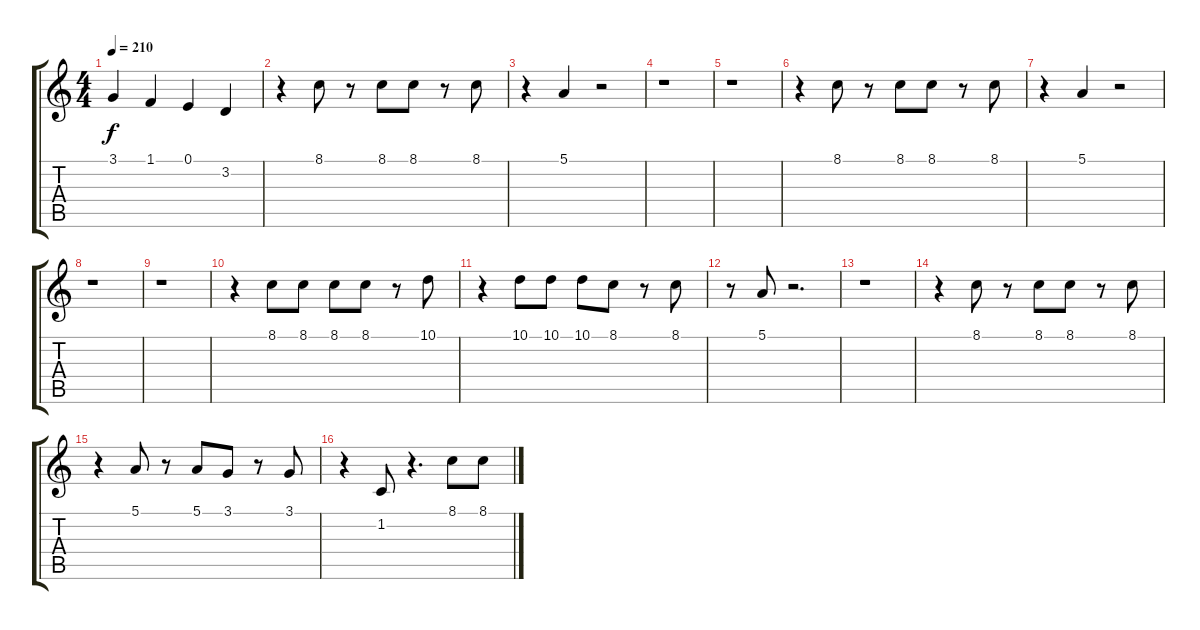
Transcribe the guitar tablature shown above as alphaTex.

\track "" {instrument pad4choir}
\staff {score tabs}
\tuning (E4 B3 G3 D3 A2 E2) {hide}
\ts (4 4)
\tempo 210
\clef g2
\ks c
3.1.4{dy f} 1.1.4 0.1.4 3.2.4 |
r.4 8.1.8 r.8 8.1.8 8.1.8 r.8 8.1.8 |
r.4 5.1.4 r.2 |
r.1 |
r.1 |
r.4 8.1.8 r.8 8.1.8 8.1.8 r.8 8.1.8 |
r.4 5.1.4 r.2 |
r.1 |
r.1 |
r.4 8.1.8 8.1.8 8.1.8 8.1.8 r.8 10.1.8 |
r.4 10.1.8 10.1.8 10.1.8 8.1.8 r.8 8.1.8 |
r.8 5.1.8 r.2{d} |
r.1 |
r.4 8.1.8 r.8 8.1.8 8.1.8 r.8 8.1.8 |
r.4 5.1.8 r.8 5.1.8 3.1.8 r.8 3.1.8 |
r.4 1.2.8 r.4{d} 8.1.8 8.1.8
